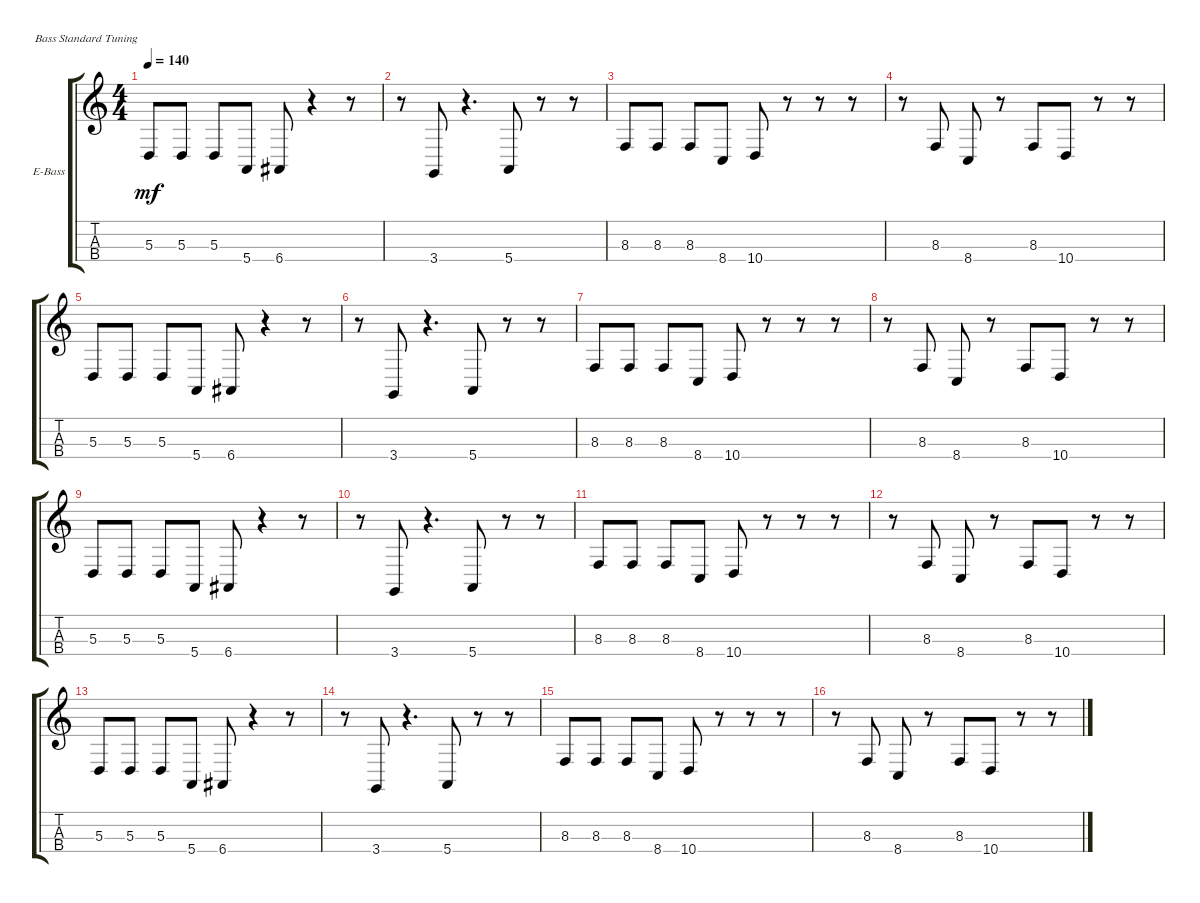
\defaultSystemsLayout 4
\bracketExtendMode groupsimilarinstruments
\firstSystemTrackNameOrientation horizontal
\otherSystemsTrackNameOrientation horizontal
\track ("Electric Bass" "E-Bass") {instrument electricbassfinger}
\staff {score tabs}
\tuning (G2 D2 A1 E1)
\ts (4 4)
\tempo 140
\clef g2
\scale
0.487395
\ks c
5.3.8{dy mf instrument electricbassfinger} 5.3.8 5.3.8 5.4.8 6.4.8 r.4 r.8 |
\scale
0.256303 r.8 3.4.8 r.4{d} 5.4.8 r.8 r.8 |
\scale
0.256303 8.3.8 8.3.8 8.3.8 8.4.8 10.4.8 r.8 r.8 r.8 |
\scale
0.333333 r.8 8.3.8 8.4.8 r.8 8.3.8 10.4.8 r.8 r.8 |
\scale
0.333333 5.3.8 5.3.8 5.3.8 5.4.8 6.4.8 r.4 r.8 |
\scale
0.333333 r.8 3.4.8 r.4{d} 5.4.8 r.8 r.8 |
\scale
0.333333 8.3.8 8.3.8 8.3.8 8.4.8 10.4.8 r.8 r.8 r.8 |
\scale
0.333333 r.8 8.3.8 8.4.8 r.8 8.3.8 10.4.8 r.8 r.8 |
\scale
0.333333 5.3.8 5.3.8 5.3.8 5.4.8 6.4.8 r.4 r.8 |
\scale
0.333333 r.8 3.4.8 r.4{d} 5.4.8 r.8 r.8 |
\scale
0.333333 8.3.8 8.3.8 8.3.8 8.4.8 10.4.8 r.8 r.8 r.8 |
\scale
0.333333 r.8 8.3.8 8.4.8 r.8 8.3.8 10.4.8 r.8 r.8 |
\scale
0.333333 5.3.8 5.3.8 5.3.8 5.4.8 6.4.8 r.4 r.8 |
\scale
0.333333 r.8 3.4.8 r.4{d} 5.4.8 r.8 r.8 |
\scale
0.333333 8.3.8 8.3.8 8.3.8 8.4.8 10.4.8 r.8 r.8 r.8 |
\scale
0.333333 r.8 8.3.8 8.4.8 r.8 8.3.8 10.4.8 r.8 r.8
